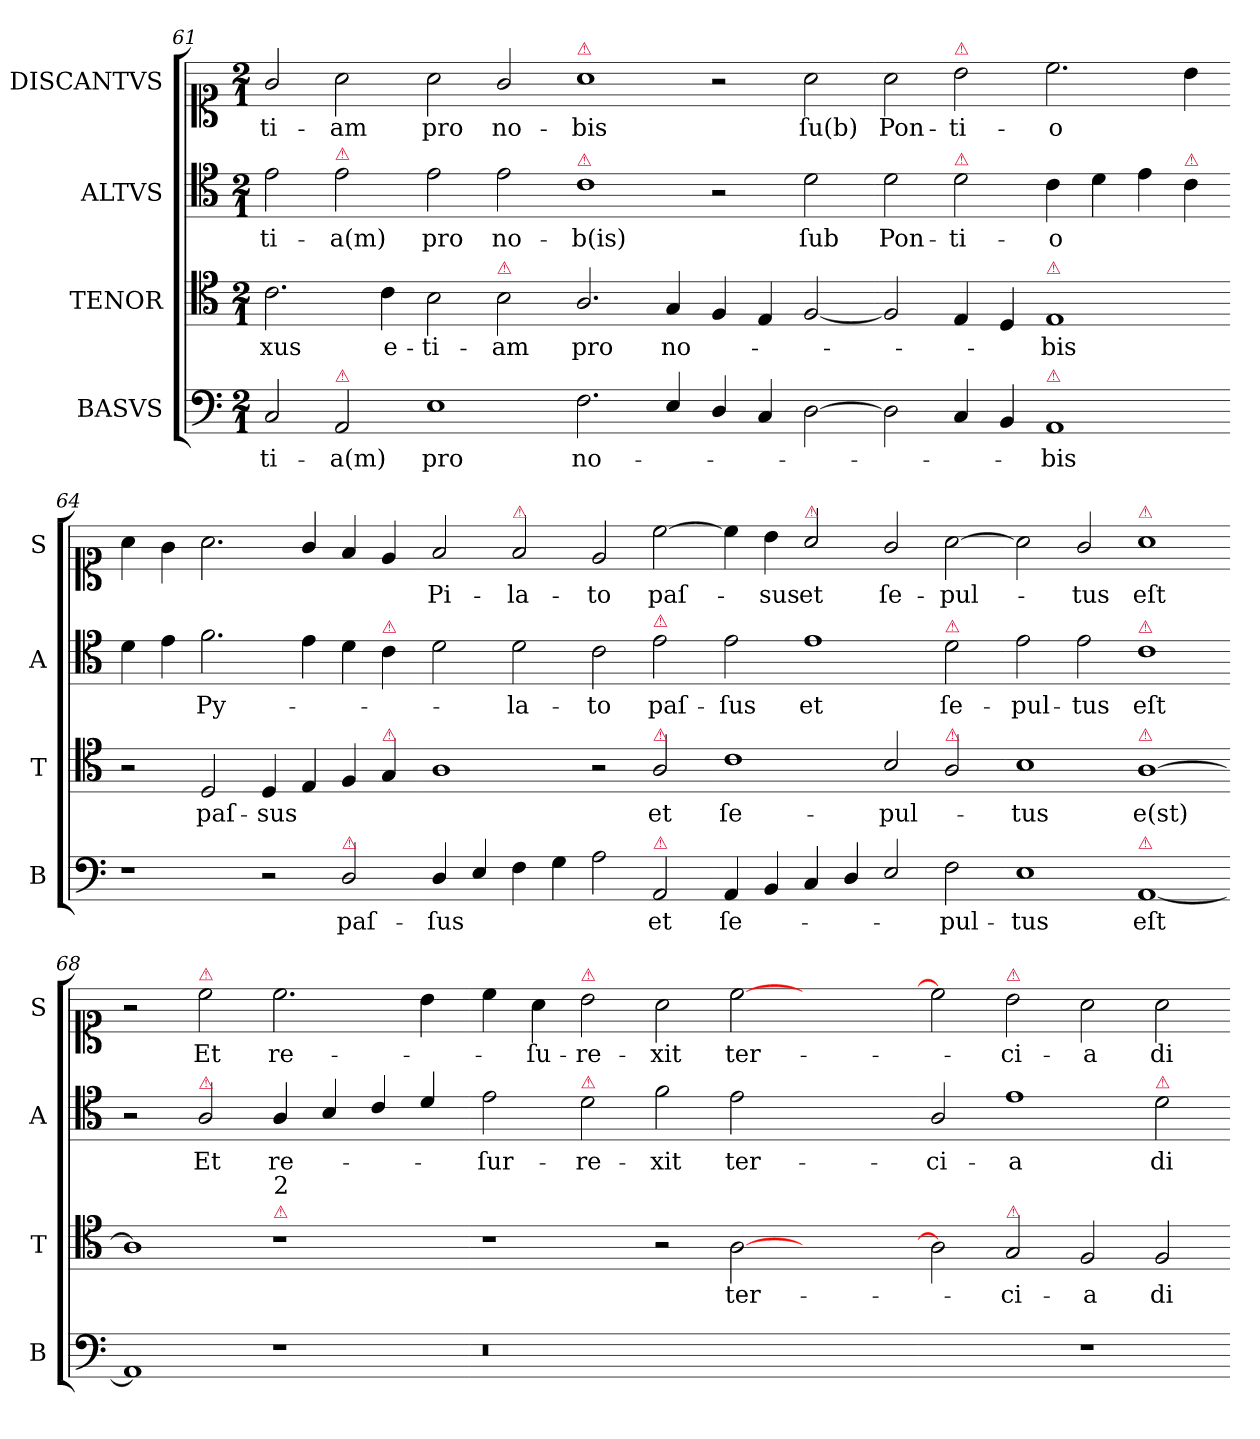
**kern	**text	**kern	**text	**kern	**text	**kern	**text
*part4	*part4	*part3	*part3	*part2	*part2	*part1	*part1
*staff4	*staff4	*staff3	*staff3	*staff2	*staff2	*staff1	*staff1
*I"BASVS	*	*I"TENOR	*	*I"ALTVS	*	*I"DISCANTVS	*
*I'B	*	*I'T	*	*I'A	*	*I'S	*
*clefF4	*	*clefC4	*	*clefC4	*	*clefC1	*
*k[]	*	*k[]	*	*k[]	*	*k[]	*
*a:	*	*a:	*	*a:	*	*a:	*
*M2/1	*	*M2/1	*	*M2/1	*	*M2/1	*
=61	=61	=61	=61	=61	=61	=61	=61
2C/	-ti-	2.c\	-xus	2e\	-ti-	2g/	-ti-
!	!	!	!	!LO:TX:a:color=crimson:t=⚠	!	!	!
!LO:TX:a:color=crimson:t=⚠	!	!	!	!	!	!	!
2AA/	-a(m)	.	.	2e\	-a(m)	2a\	-am
.	.	4c\	e-	.	.	.	.
1E	pro	2B\	-ti-	2e\	pro	2a\	pro
!	!	!LO:TX:a:color=crimson:t=⚠	!	!	!	!	!
.	.	2B\	-am	2e\	no-	2g/	no-
=62-	=62-	=62-	=62-	=62-	=62-	=62-	=62-
!	!	!	!	!	!	!LO:TX:a:color=crimson:t=⚠	!
!	!	!	!	!LO:TX:a:color=crimson:t=⚠	!	!	!
2.F\	no-	2.A/	pro	1c	-b(is)	1a	-bis
4E/	.	4G/	no-	.	.	.	.
4D/	.	4F/	.	2r	.	2r	.
4C/	.	4E/	.	.	.	.	.
[2D\	.	[2F/	.	2d\	ſub	2a\	ſu(b)
=63-	=63-	=63-	=63-	=63-	=63-	=63-	=63-
2D\]	.	2F/]	.	2d\	Pon-	2a\	Pon-
!	!	!	!	!	!	!LO:TX:a:color=crimson:t=⚠	!
!	!	!	!	!LO:TX:a:color=crimson:t=⚠	!	!	!
4C/	.	4E/	.	2d\	-ti-	2b\	-ti-
4BB/	.	4D/	.	.	.	.	.
!	!	!LO:TX:a:color=crimson:t=⚠	!	!	!	!	!
!LO:TX:a:color=crimson:t=⚠	!	!	!	!	!	!	!
1AA	-bis	1E	-bis	4c\	-o	2.cc\	-o
.	.	.	.	4d\	.	.	.
.	.	.	.	4e\	.	.	.
!	!	!	!	!LO:TX:a:color=crimson:t=⚠	!	!	!
.	.	.	.	4c\	.	4b\	.
=64-	=64-	=64-	=64-	=64-	=64-	=64-	=64-
1r	.	2r	.	4d\	.	4a\	.
.	.	.	.	4e\	.	4g\	.
.	.	2D/	paſ-	2.f\	Py-	2.a\	.
2r	.	4D/	-sus	.	.	.	.
.	.	4E/	.	4e\	.	4g/	.
!LO:TX:a:color=crimson:t=⚠	!	!	!	!	!	!	!
2D/	paſ-	4F/	.	4d\	.	4f/	.
!	!	!	!	!LO:TX:a:color=crimson:t=⚠	!	!	!
!	!	!LO:TX:a:color=crimson:t=⚠	!	!	!	!	!
.	.	4G/	.	4c\	.	4e/	.
=65-	=65-	=65-	=65-	=65-	=65-	=65-	=65-
4D/	-ſus	1A	.	2d\	.	2f/	Pi-
4E/	.	.	.	.	.	.	.
!	!	!	!	!	!	!LO:TX:a:color=crimson:t=⚠	!
4F\	.	.	.	2d\	-la-	2f/	-la-
4G\	.	.	.	.	.	.	.
2A\	.	2r	.	2c\	-to	2e/	-to
!	!	!	!	!LO:TX:a:color=crimson:t=⚠	!	!	!
!	!	!LO:TX:a:color=crimson:t=⚠	!	!	!	!	!
!LO:TX:a:color=crimson:t=⚠	!	!	!	!	!	!	!
2AA/	et	2A/	et	2e\	paſ-	[2cc\	paſ-
=66-	=66-	=66-	=66-	=66-	=66-	=66-	=66-
4AA/	ſe-	1c	ſe-	2e\	-ſus	4cc\]	.
4BB/	.	.	.	.	.	4b\	-sus
!	!	!	!	!	!	!LO:TX:a:color=crimson:t=⚠	!
4C/	.	.	.	1e	et	2a/	et
4D/	.	.	.	.	.	.	.
2E/	.	2B/	-pul-	.	.	2g/	ſe-
!	!	!	!	!LO:TX:a:color=crimson:t=⚠	!	!	!
!	!	!LO:TX:a:color=crimson:t=⚠	!	!	!	!	!
2F\	-pul-	2A/	.	2d\	ſe-	[2a\	-pul-
=67-	=67-	=67-	=67-	=67-	=67-	=67-	=67-
1E	-tus	1B	-tus	2e\	-pul-	2a\]	.
.	.	.	.	2e\	-tus	2g/	-tus
!	!	!	!	!	!	!LO:TX:a:color=crimson:t=⚠	!
!	!	!	!	!LO:TX:a:color=crimson:t=⚠	!	!	!
!	!	!LO:TX:a:color=crimson:t=⚠	!	!	!	!	!
!LO:TX:a:color=crimson:t=⚠	!	!	!	!	!	!	!
[1AA	eſt	[1A	e(st)	1c	eſt	1a	eſt
=68-	=68-	=68-	=68-	=68-	=68-	=68-	=68-
1AA]	.	1A]	.	2r	.	2r	.
!	!	!	!	!	!	!LO:TX:a:color=crimson:t=⚠	!
!	!	!	!	!LO:TX:a:color=crimson:t=⚠	!	!	!
.	.	.	.	2A/	Et	2cc\	Et
!	!	!LO:TX:a:color=crimson:t=⚠	!	!	!	!	!
!	!	!LO:TX:a:t=2	!	!	!	!	!
1r	.	1r	.	4A/	re-	2.cc\	re-
.	.	.	.	4B/	.	.	.
.	.	.	.	4c/	.	.	.
.	.	.	.	4d/	.	4b\	.
=69-	=69-	=69-	=69-	=69-	=69-	=69-	=69-
0.r	.	1r	.	2e\	-ſur-	4cc\	.
.	.	.	.	.	.	4a\	-ſu-
!	!	!	!	!	!	!LO:TX:a:color=crimson:t=⚠	!
!	!	!	!	!LO:TX:a:color=crimson:t=⚠	!	!	!
.	.	.	.	2d\	-re-	2b\	-re-
.	.	2r	.	2f\	-xit	2a\	-xit
.	.	[2A\	ter-	2e\	ter-	[2cc\	ter-
.	.	1ryy	.	1ryy	.	1ryy	.
=70-	=70-	=70-	=70-	=70-	=70-	=70-	=70-
1ryy	.	2A\]	.	2A/	-ci-	2cc\]	.
!	!	!	!	!	!	!LO:TX:a:color=crimson:t=⚠	!
!	!	!LO:TX:a:color=crimson:t=⚠	!	!	!	!	!
.	.	2G/	-ci-	1e	-a	2b\	-ci-
1r	.	2F/	-a	.	.	2a\	-a
!	!	!	!	!LO:TX:a:color=crimson:t=⚠	!	!	!
.	.	2F/	di-	2d\	di-	2a\	di-
=-	=-	=-	=-	=-	=-	=-	=-
*-	*-	*-	*-	*-	*-	*-	*-
